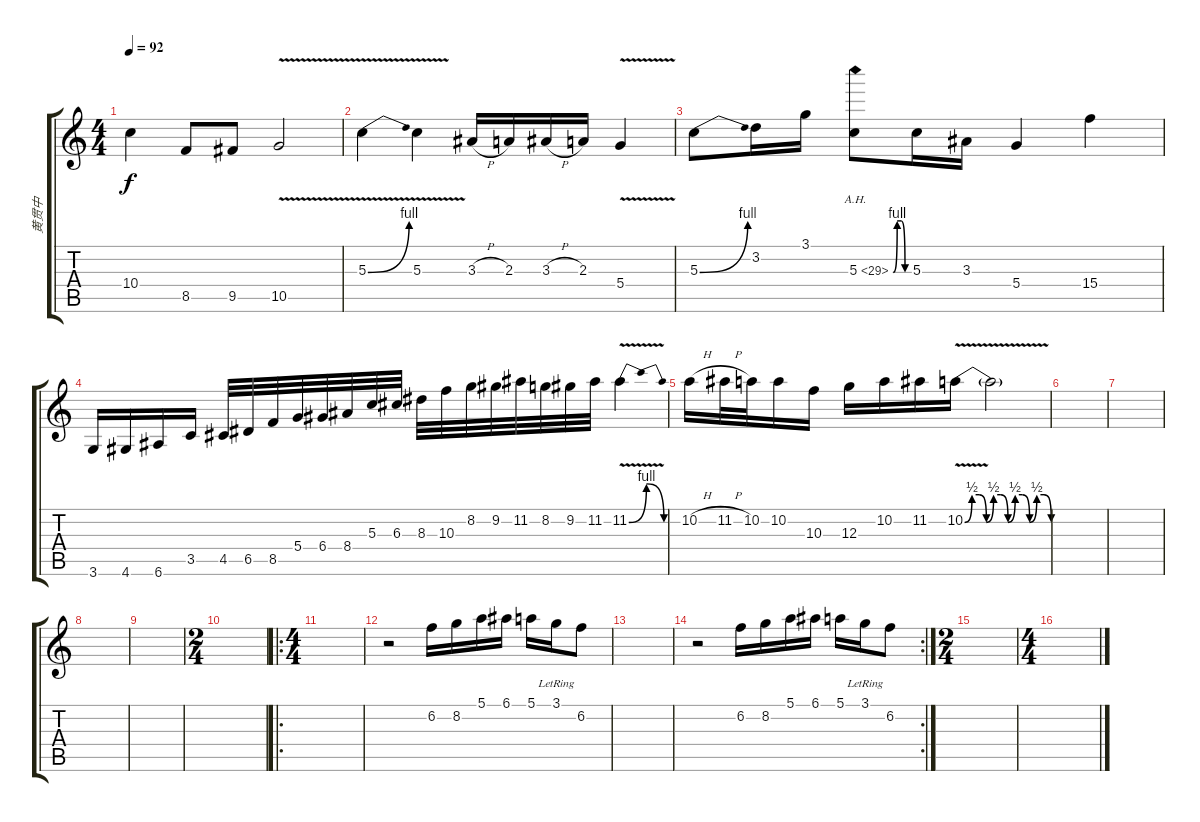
\track ("黄贯中" "黄贯中") {instrument distortionguitar}
\staff {score tabs}
\tuning (E4 B3 G3 D3 A2 E2) {hide}
\ts (4 4)
\tempo 92
\clef g2
\ks c
10.4.4{dy f} 8.5.8 9.5.8 10.5{v}.2 |
5.3{be (bend 0 0 60 4) v}.4{volume 16 balance 8 instrument distortionguitar} 5.3{v}.4 3.3{h}.16 2.3.16 3.3{h}.16 2.3.16 5.4{v}.4 |
5.3{be (bend 0 0 60 4)}.8 3.2.16 3.1.16 5.3{be (custom 0 0 15 4 30 4 45 0 60 0) ah 24}.8 5.3.16 3.3.16 5.4.4 15.4.4 |
3.6.16 4.6.16 6.6.16 3.5.16 4.5.32 6.5.32 8.5.32 5.4.32 6.4.32 8.4.32 5.3.32 6.3.32 8.3.32 10.3.32 8.2.32 9.2.32 11.2.32 8.2.32 9.2.32 11.2.32 11.2{be (bendrelease 0 0 18 4 50 4 60 0) v}.4 |
10.2{h}.16 11.2{h}.32 10.2.32 10.2.16 10.3.16 12.3.16 10.2.16 11.2.16 10.2{be (custom 0 0 5 2 10 2 15 0 20 2 25 2 30 0 35 2 40 2 45 0 50 2 55 2 60 0) v}.16 10.2{t}.2 |
|
|
|
|
\ts (2 4)
|
\ro
\ts (4 4)
|
r.2 6.2.16 8.2.16 5.1.16 6.1.16 5.1.16 3.1{lr}.16 6.2.8 |
|
\rc 2
r.2 6.2.16 8.2.16 5.1.16 6.1.16 5.1.16 3.1{lr}.16 6.2.8 |
\ts (2 4)
|
\ts (4 4)
